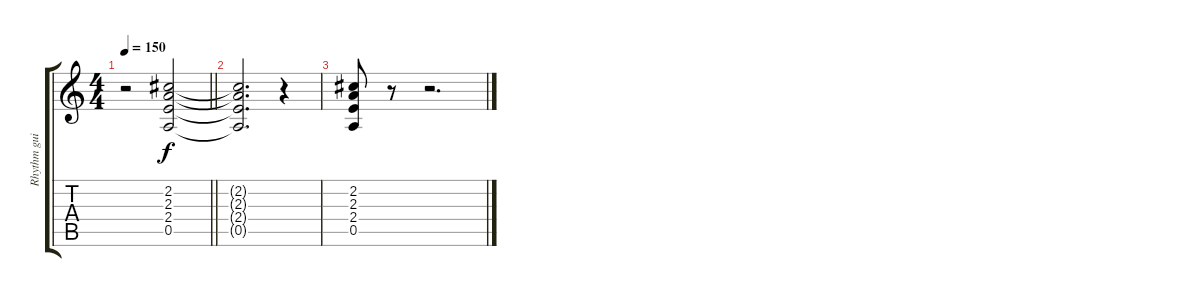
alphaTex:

\track ("Rhythm guitar" "Rhythm gui") {instrument electricguitarjazz}
\staff {score tabs}
\tuning (E4 B3 G3 D3 A2 E2) {hide}
\ts (4 4)
\tempo 150
\clef g2
\barLineRight lightlight
\ks c
r.2{dy f} (2.2 2.3 2.4 0.5).2 |
(2.2{t} 2.3{t} 2.4{t} 0.5{t}).2{d} r.4 |
(2.2 2.3 2.4 0.5).8 r.8 r.2{d}
